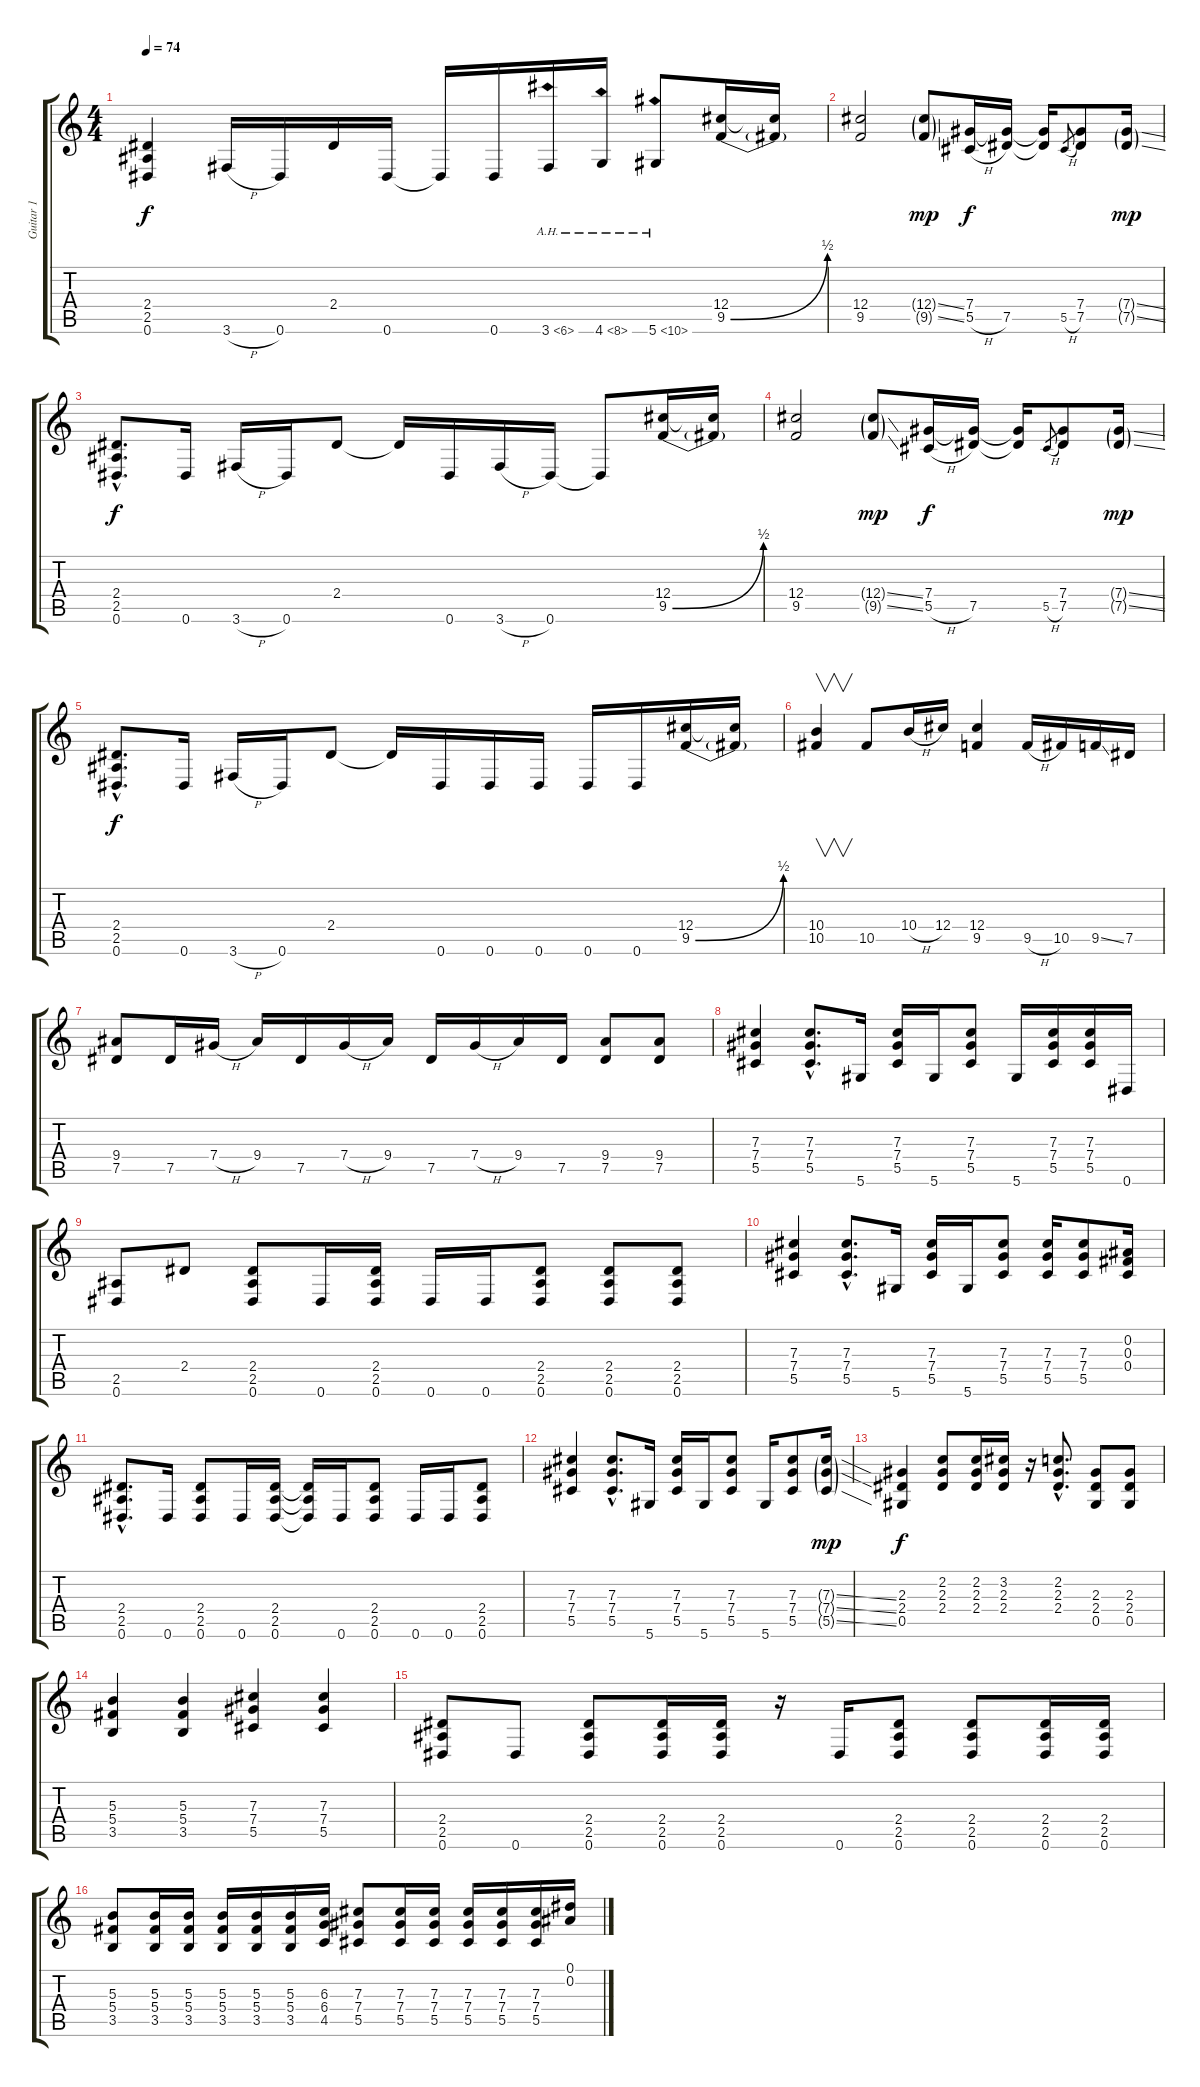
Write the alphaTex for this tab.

\track ("Guitar 1" "Guitar 1") {instrument overdrivenguitar}
\staff {score tabs}
\tuning (Eb4 Bb3 Gb3 Db3 Ab2 Eb2) {hide}
\ts (4 4)
\tempo 74
\clef g2
\ks c
(2.4 2.5 0.6).4{dy f} 3.6{h}.16 0.6.16 2.4.16 0.6.16 0.6{t}.16 0.6.16 3.6{ah 3}.16 4.6{ah 4}.16 5.6{ah 5}.8 (12.4 9.5{be (bend 0 0 60 2)}).16 (12.4{t} 9.5{t}).16 |
(12.4 9.5).2 (12.4{ss g} 9.5{ss g}).8{dy mp} (7.4 5.5{h}).16{dy f} (7.4{t} 7.5).16 (7.4{t} 7.5{t}).16 5.5{h}.8{gr} (7.4 7.5).8 (7.4{ss g} 7.5{ss g}).16{dy mp} |
(2.4{hac} 2.5{hac} 0.6{hac}).8{d dy f} 0.6.16 3.6{h}.16 0.6.16 2.4.8 2.4{t}.16 0.6.16 3.6{h}.16 0.6.16 0.6{t}.8 (12.4 9.5{be (bend 0 0 60 2)}).16 (12.4{t} 9.5{t}).16 |
(12.4 9.5).2 (12.4{ss g} 9.5{ss g}).8{dy mp} (7.4 5.5{h}).16{dy f} (7.4{t} 7.5).16 (7.4{t} 7.5{t}).16 5.5{h}.8{gr} (7.4 7.5).8 (7.4{ss g} 7.5{ss g}).16{dy mp} |
(2.4{hac} 2.5{hac} 0.6{hac}).8{d dy f} 0.6.16 3.6{h}.16 0.6.16 2.4.8 2.4{t}.16 0.6.16 0.6.16 0.6.16 0.6.16 0.6.16 (12.4 9.5{be (bend 0 0 60 2)}).16 (12.4{t} 9.5{t}).16 |
(10.4 10.5).4{v} 10.5.8 10.4{h}.16 12.4.16 (12.4 9.5).4 9.5{h}.16 10.5.16 9.5{ss}.16 7.5.16 |
(9.4 7.5).8 7.5.16 7.4{h}.16 9.4.16 7.5.16 7.4{h}.16 9.4.16 7.5.16 7.4{h}.16 9.4.16 7.5.16 (9.4 7.5).8 (9.4 7.5).8 |
(7.3 7.4 5.5).4 (7.3{hac} 7.4{hac} 5.5{hac}).8{d} 5.6.16 (7.3 7.4 5.5).16 5.6.16 (7.3 7.4 5.5).8 5.6.16 (7.3 7.4 5.5).16 (7.3 7.4 5.5).16 0.6.16 |
(2.5 0.6).8 2.4.8 (2.4 2.5 0.6).8 0.6.16 (2.4 2.5 0.6).16 0.6.16 0.6.16 (2.4 2.5 0.6).8 (2.4 2.5 0.6).8 (2.4 2.5 0.6).8 |
(7.3 7.4 5.5).4 (7.3{hac} 7.4{hac} 5.5{hac}).8{d} 5.6.16 (7.3 7.4 5.5).16 5.6.16 (7.3 7.4 5.5).8 (7.3 7.4 5.5).16 (7.3 7.4 5.5).8 (0.2 0.3 0.4).16 |
(2.4{hac} 2.5{hac} 0.6{hac}).8{d} 0.6.16 (2.4 2.5 0.6).8 0.6.16 (2.4 2.5 0.6).16 (2.4{t} 2.5{t} 0.6{t}).16 0.6.16 (2.4 2.5 0.6).8 0.6.16 0.6.16 (2.4 2.5 0.6).8 |
(7.3 7.4 5.5).4 (7.3{hac} 7.4{hac} 5.5{hac}).8{d} 5.6.16 (7.3 7.4 5.5).16 5.6.16 (7.3 7.4 5.5).8 5.6.16 (7.3 7.4 5.5).8 (7.3{ss g} 7.4{ss g} 5.5{ss g}).16{dy mp} |
(2.3 2.4 0.5).4{dy f} (2.2 2.3 2.4).8 (2.2 2.3 2.4).16 (3.2 2.3 2.4).16 r.16 (2.2{hac} 2.3{hac} 2.4{hac}).8{d} (2.3 2.4 0.5).8 (2.3 2.4 0.5).8 |
(5.3 5.4 3.5).4 (5.3 5.4 3.5).4 (7.3 7.4 5.5).4 (7.3 7.4 5.5).4 |
(2.4 2.5 0.6).8 0.6.8 (2.4 2.5 0.6).8 (2.4 2.5 0.6).16 (2.4 2.5 0.6).16 r.16 0.6.16 (2.4 2.5 0.6).8 (2.4 2.5 0.6).8 (2.4 2.5 0.6).16 (2.4 2.5 0.6).16 |
(5.3 5.4 3.5).8 (5.3 5.4 3.5).16 (5.3 5.4 3.5).16 (5.3 5.4 3.5).16 (5.3 5.4 3.5).16 (5.3 5.4 3.5).16 (6.3 6.4 4.5).16 (7.3 7.4 5.5).8 (7.3 7.4 5.5).16 (7.3 7.4 5.5).16 (7.3 7.4 5.5).16 (7.3 7.4 5.5).16 (7.3 7.4 5.5).16 (0.1 0.2).16
